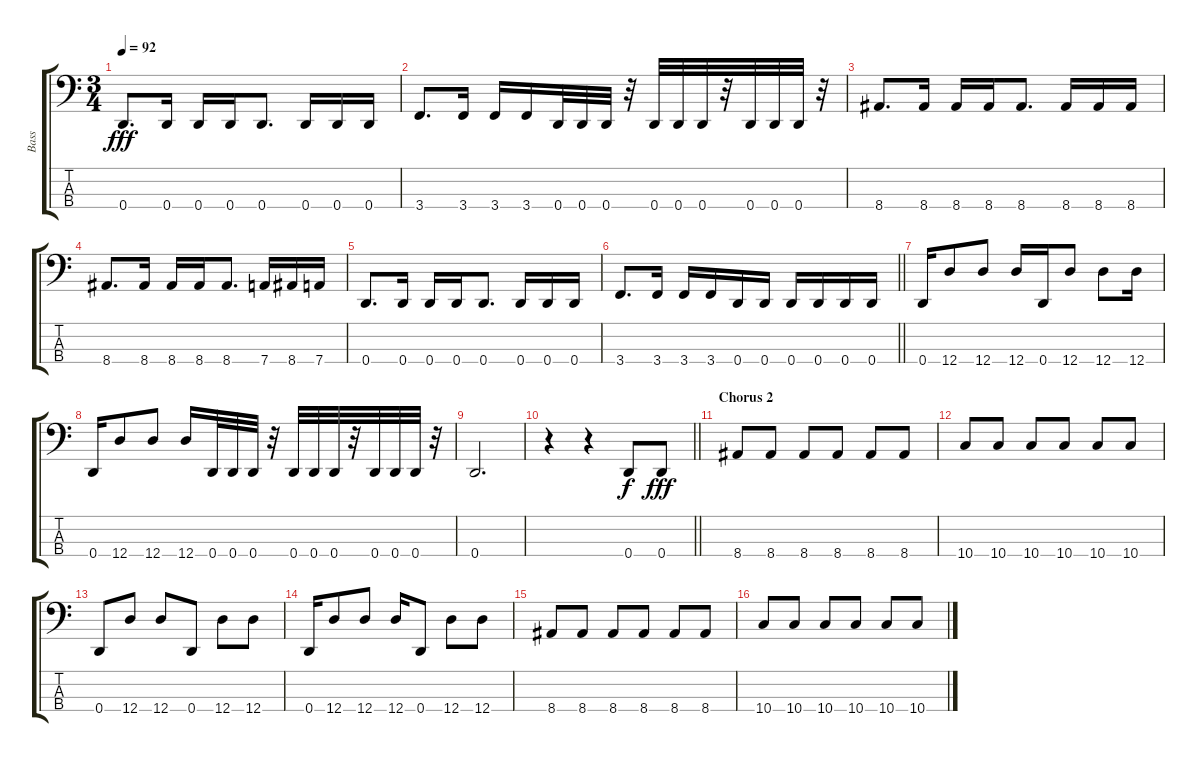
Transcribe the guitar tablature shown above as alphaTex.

\track ("Bass" "Bass") {instrument electricbassfinger}
\staff {score tabs}
\tuning (G2 D2 A1 D1) {hide}
\ts (3 4)
\tempo 92
\clef f4
\ks c
0.4.8{d dy fff} 0.4.16 0.4.16 0.4.16 0.4.8{d} 0.4.16 0.4.16 0.4.16 |
3.4.8{d} 3.4.16 3.4.16 3.4.16 0.4.32 0.4.32 0.4.32 r.32 0.4.32 0.4.32 0.4.32 r.32 0.4.32 0.4.32 0.4.32 r.32 |
8.4.8{d} 8.4.16 8.4.16 8.4.16 8.4.8{d} 8.4.16 8.4.16 8.4.16 |
8.4.8{d} 8.4.16 8.4.16 8.4.16 8.4.8{d} 7.4.16 8.4.16 7.4.16 |
0.4.8{d} 0.4.16 0.4.16 0.4.16 0.4.8{d} 0.4.16 0.4.16 0.4.16 |
\barLineRight lightlight
3.4.8{d} 3.4.16 3.4.16 3.4.16 0.4.16 0.4.16 0.4.16 0.4.16 0.4.16 0.4.16 |
0.4.16 12.4.8 12.4.8 12.4.16 0.4.16 12.4.8 12.4.8 12.4.16 |
0.4.16 12.4.8 12.4.8 12.4.16 0.4.32 0.4.32 0.4.32 r.32 0.4.32 0.4.32 0.4.32 r.32 0.4.32 0.4.32 0.4.32 r.32 |
0.4.2{d} |
\barLineRight lightlight
r.4 r.4 0.4.8{dy f} 0.4.8{dy fff} |
\section ("" "Chorus 2")
8.4.8 8.4.8 8.4.8 8.4.8 8.4.8 8.4.8 |
10.4.8 10.4.8 10.4.8 10.4.8 10.4.8 10.4.8 |
0.4.8 12.4.8 12.4.8 0.4.8 12.4.8 12.4.8 |
0.4.16 12.4.8 12.4.8 12.4.16 0.4.8 12.4.8 12.4.8 |
8.4.8 8.4.8 8.4.8 8.4.8 8.4.8 8.4.8 |
10.4.8 10.4.8 10.4.8 10.4.8 10.4.8 10.4.8
